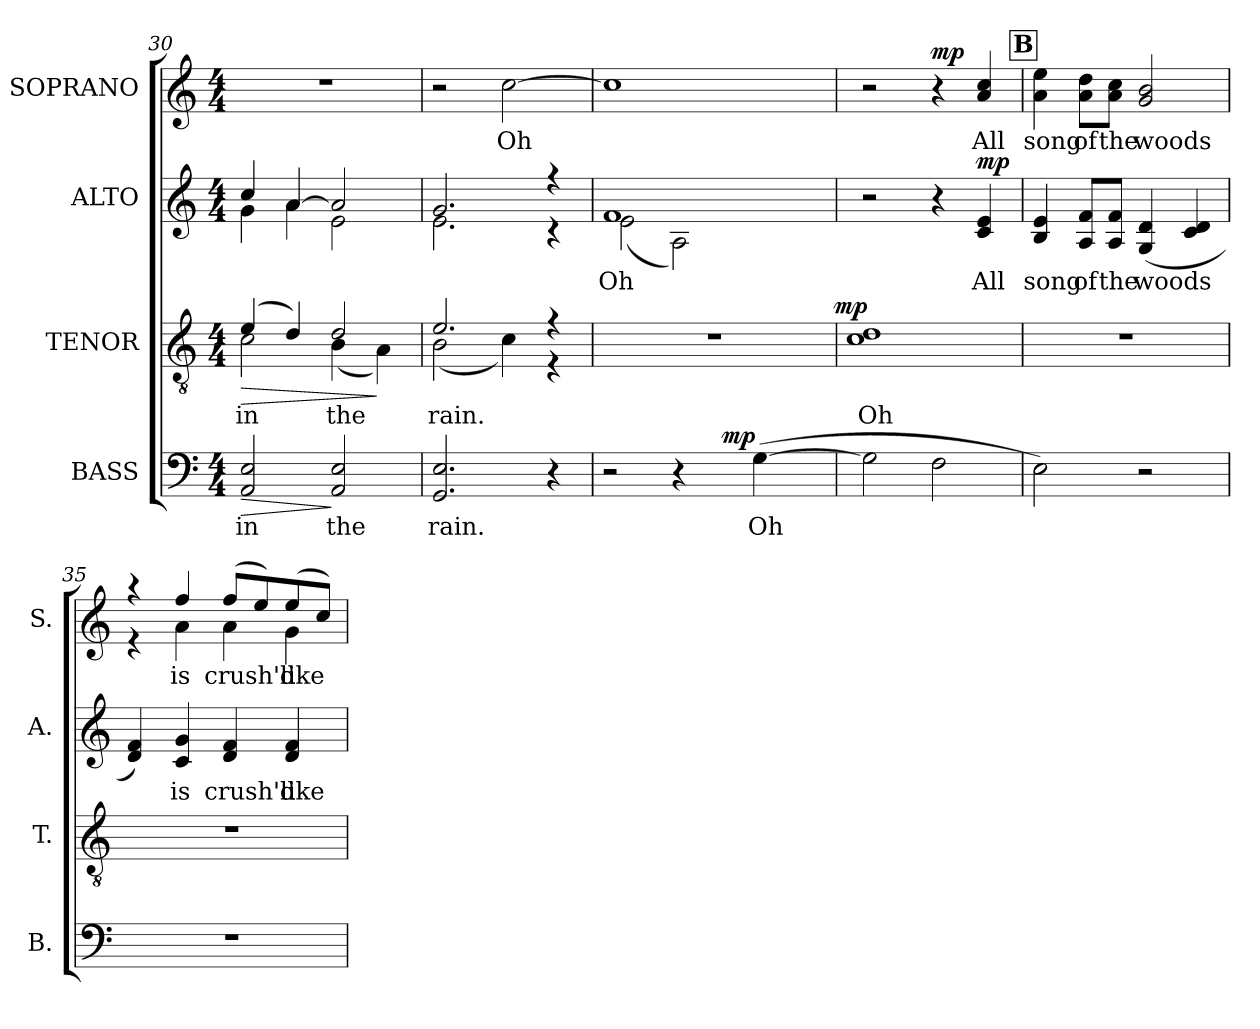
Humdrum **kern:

**kern	**text	**dynam	**kern	**text	**dynam	**kern	**text	**dynam	**kern	**text	**dynam
*part4	*part4	*part4	*part3	*part3	*part3	*part2	*part2	*part2	*part1	*part1	*part1
*staff4	*staff4	*staff4	*staff3	*staff3	*staff3	*staff2	*staff2	*staff2	*staff1	*staff1	*staff1
*I"BASS	*	*	*I"TENOR	*	*	*I"ALTO	*	*	*I"SOPRANO	*	*
*I'B.	*	*	*I'T.	*	*	*I'A.	*	*	*I'S.	*	*
*clefF4	*	*	*clefGv2	*	*	*clefG2	*	*	*clefG2	*	*
*	*	*	*ITrd7c12	*	*	*	*	*	*	*	*
*k[]	*	*	*k[]	*	*	*k[]	*	*	*k[]	*	*
*a:	*	*	*a:	*	*	*a:	*	*	*a:	*	*
*M4/4	*	*	*M4/4	*	*	*M4/4	*	*	*M4/4	*	*
=30	=30	=30	=30	=30	=30	=30	=30	=30	=30	=30	=30
!	!LO:LY:b:color=#000000	!LO:HP:b	!	!	!	!	!	!	!	!	!
!	!	!	!	!LO:LY:b:color=#000000	!LO:HP:b	!	!	!	!	!	!
*	*	*	*^	*	*	*^	*	*	*	*	*
2AAi/ 2Ei	in	>	(4Ei/	2Ci\	in	>	4cci/	4gi\	.	.	1r	.	.
.	.	.	4Di/)	.	.	.	[4ai/	4ai\	.	.	.	.	.
!	!LO:LY:b:color=#000000	!	!	!	!	!	!	!	!	!	!	!	!
!	!	!	!	!	!LO:LY:b:color=#000000	!	!	!	!	!	!	!	!
2AAi/ 2Ei	the	]	2Di/	(4BBi\	the	.	2ai/]	2ei\	.	.	.	.	.
.	.	.	.	4AAi\)	.	]	.	.	.	.	.	.	.
=31	=31	=31	=31	=31	=31	=31	=31	=31	=31	=31	=31	=31	=31
!	!LO:LY:b:color=#000000	!	!	!	!	!	!	!	!	!	!	!	!
!	!	!	!	!	!LO:LY:b:color=#000000	!	!	!	!	!	!	!	!
2.GGi/ 2.Ei	rain.	.	2.Ei/	(2BBi\	rain.	.	2.gi/	2.ei\	.	.	2r	.	.
!	!	!	!	!	!	!	!	!	!	!	!	!LO:LY:b:color=#000000	!
.	.	.	.	4Ci\)	.	.	.	.	.	.	[2cci\	Oh	.
4r	.	.	4r	4r	.	.	4r	4r	.	.	.	.	.
!!LO:LB:g=z
=32	=32	=32	=32	=32	=32	=32	=32	=32	=32	=32	=32	=32	=32
!	!	!	!	!	!	!	!	!	!LO:LY:b:color=#000000	!	!	!	!
*^	*	*	*	*	*	*	*	*	*	*	*	*	*
2r	2ryy	.	.	1r	2ryy	.	.	1fi	(2ei\	Oh	.	1cci]	.	.
4r	16ryy	.	.	.	4ryy	.	.	.	2Ai\)	.	.	.	.	.
.	32ryy	.	.	.	.	.	.	.	.	.	.	.	.	.
.	64ryy	.	.	.	.	.	.	.	.	.	.	.	.	.
.	128ryy	.	.	.	.	.	.	.	.	.	.	.	.	.
.	256ryy	.	.	.	.	.	.	.	.	.	.	.	.	.
.	1024ryy	.	.	.	.	.	.	.	.	.	.	.	.	.
.	4ryy	.	mp	.	.	.	.	.	.	.	.	.	.	.
!	!	!LO:LY:b:color=#000000	!	!	!	!	!	!	!	!	!	!	!	!
([4Gi\	.	Oh	.	.	8ryy	.	.	.	.	.	.	.	.	.
.	8ryy	.	.	.	.	.	.	.	.	.	.	.	.	.
.	.	.	.	.	16ryy	.	.	.	.	.	.	.	.	.
.	.	.	.	.	32ryy	.	.	.	.	.	.	.	.	.
.	.	.	.	.	64ryy	.	.	.	.	.	.	.	.	.
.	.	.	.	.	128...ryy	.	.	.	.	.	.	.	.	.
.	512.ryy	.	.	.	.	.	.	.	.	.	.	.	.	.
.	.	.	.	.	1024ryy	.	mp	.	.	.	.	.	.	.
*v	*v	*	*	*	*	*	*	*v	*v	*	*	*	*	*
*	*	*	*v	*v	*	*	*	*	*	*	*	*
=33	=33	=33	=33	=33	=33	=33	=33	=33	=33	=33	=33
*^	*	*	*^	*	*	*^	*	*	*	*	*
!	!	!	!	!	!	!LO:LY:b:color=#000000	!	!	!	!	!	!	!	!
*v	*v	*	*	*	*	*	*	*v	*v	*	*	*	*	*
*	*	*	*v	*v	*	*	*	*	*	*	*	*
2Gi\]	.	.	1Ci 1Di	Oh	.	2r	.	.	2r	.	.
2Fi\	.	.	.	.	.	4r	.	.	4r	.	mp
!	!	!	!	!	!	!	!LO:LY:b:color=#000000	!	!	!	!
!	!	!	!	!	!	!	!	!	!	!LO:LY:b:color=#000000	!
.	.	.	.	.	.	4ci/ 4ei	All	mp	4ai/ 4cci	All	.
!!LO:REH:place=s1:B:color=#000000:enc=box:fs=17.9978:t=B
=34	=34	=34	=34	=34	=34	=34	=34	=34	=34	=34	=34
!	!	!	!	!	!	!	!LO:LY:b:color=#000000	!	!	!	!
!	!	!	!	!	!	!	!	!	!	!LO:LY:b:color=#000000	!
2Ei\)	.	.	1r	.	.	4Bi/ 4ei	song	.	4ai\ 4eei	song	.
!	!	!	!	!	!	!	!LO:LY:b:color=#000000	!	!	!	!
!	!	!	!	!	!	!	!	!	!	!LO:LY:b:color=#000000	!
.	.	.	.	.	.	8Ai/ 8fiL	of	.	8ai\ 8ddiL	of	.
!	!	!	!	!	!	!	!LO:LY:b:color=#000000	!	!	!	!
!	!	!	!	!	!	!	!	!	!	!LO:LY:b:color=#000000	!
.	.	.	.	.	.	8Ai/ 8fiJ	the	.	8ai\ 8cciJ	the	.
!	!	!	!	!	!	!	!LO:LY:b:color=#000000	!	!	!	!
!	!	!	!	!	!	!	!	!	!	!LO:LY:b:color=#000000	!
2r	.	.	.	.	.	(4Gi/ 4di	woods	.	2gi/ 2bi	woods	.
.	.	.	.	.	.	4ci/ 4di	.	.	.	.	.
=35	=35	=35	=35	=35	=35	=35	=35	=35	=35	=35	=35
*	*	*	*	*	*	*	*	*	*^	*	*
1r	.	.	1r	.	.	4di/ 4fi)	.	.	4r	4r	.	.
!	!	!	!	!	!	!	!LO:LY:b:color=#000000	!	!	!	!	!
!	!	!	!	!	!	!	!	!	!	!	!LO:LY:b:color=#000000	!
.	.	.	.	.	.	4ci/ 4gi	is	.	4ffi/	4ai\	is	.
!	!	!	!	!	!	!	!LO:LY:b:color=#000000	!	!	!	!	!
!	!	!	!	!	!	!	!	!	!	!	!LO:LY:b:color=#000000	!
.	.	.	.	.	.	4di/ 4fi	crush'd	.	(8ffi/L	4ai\	crush'd	.
.	.	.	.	.	.	.	.	.	8eei/)	.	.	.
!	!	!	!	!	!	!	!LO:LY:b:color=#000000	!	!	!	!	!
!	!	!	!	!	!	!	!	!	!	!	!LO:LY:b:color=#000000	!
.	.	.	.	.	.	4di/ 4fi	like	.	(8eei/	4gi\	like	.
.	.	.	.	.	.	.	.	.	8cci/J)	.	.	.
*	*	*	*	*	*	*	*	*	*v	*v	*	*
=	=	=	=	=	=	=	=	=	=	=	=
*-	*-	*-	*-	*-	*-	*-	*-	*-	*-	*-	*-
